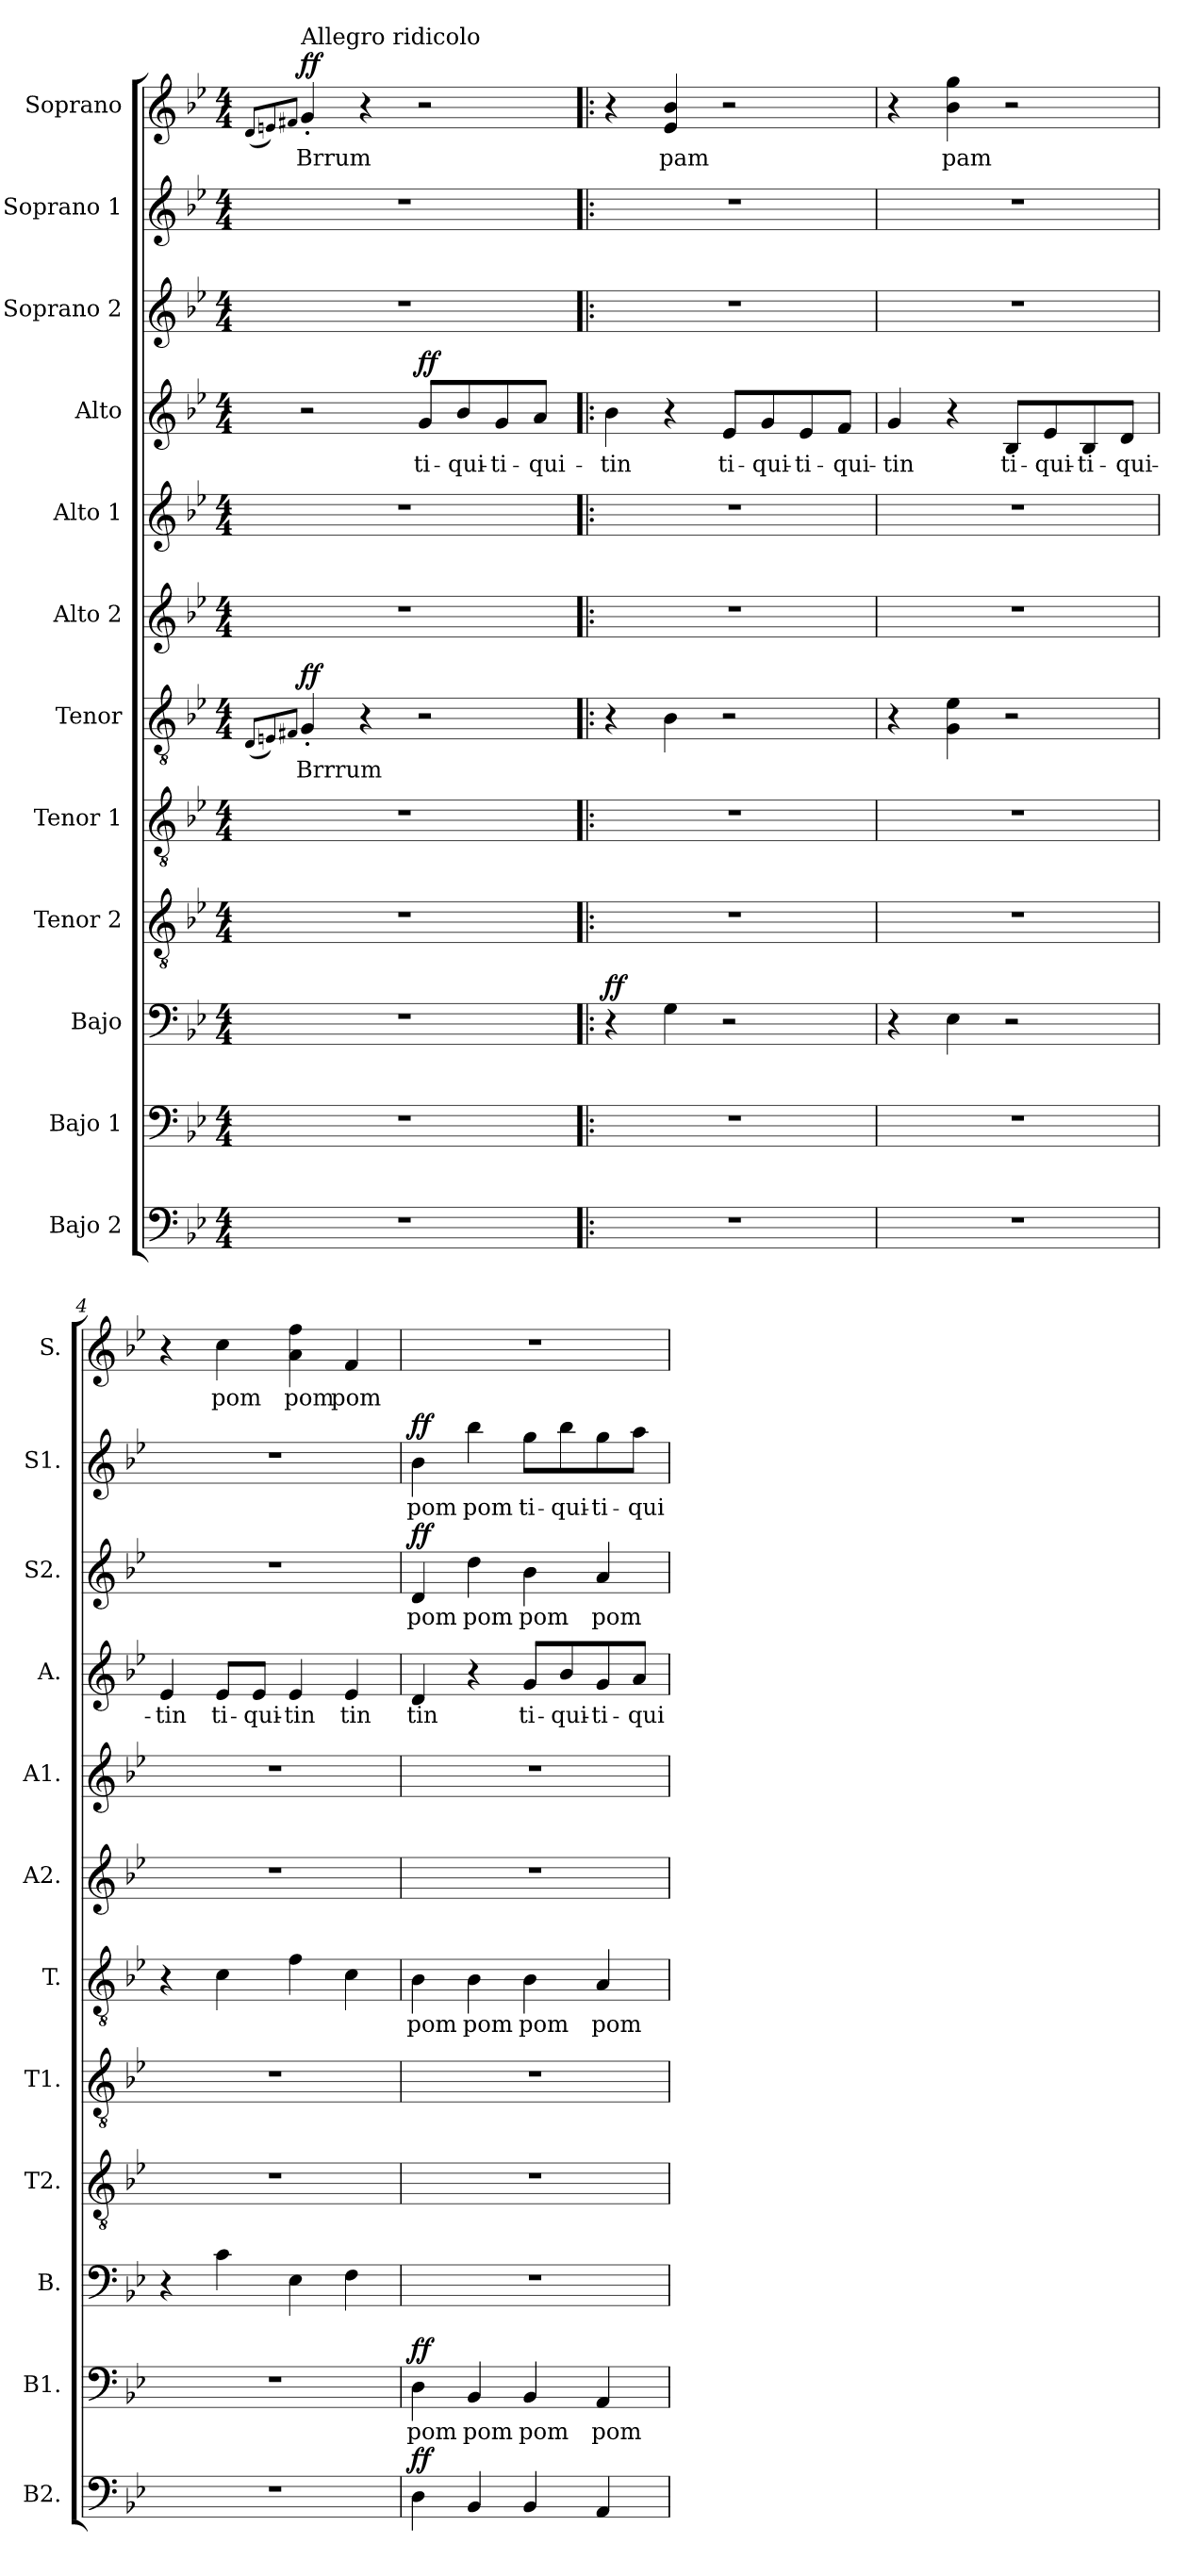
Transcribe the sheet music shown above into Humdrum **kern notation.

**kern	**dynam	**kern	**text	**dynam	**kern	**dynam	**kern	**kern	**kern	**text	**dynam	**kern	**kern	**kern	**text	**dynam	**kern	**text	**dynam	**kern	**text	**dynam	**kern	**text	**dynam
*part12	*part12	*part11	*part11	*part11	*part10	*part10	*part9	*part8	*part7	*part7	*part7	*part6	*part5	*part4	*part4	*part4	*part3	*part3	*part3	*part2	*part2	*part2	*part1	*part1	*part1
*staff12	*staff12	*staff11	*staff11	*staff11	*staff10	*staff10	*staff9	*staff8	*staff7	*staff7	*staff7	*staff6	*staff5	*staff4	*staff4	*staff4	*staff3	*staff3	*staff3	*staff2	*staff2	*staff2	*staff1	*staff1	*staff1
*I"Bajo 2	*	*I"Bajo 1	*	*	*I"Bajo	*	*I"Tenor 2	*I"Tenor 1	*I"Tenor	*	*	*I"Alto 2	*I"Alto 1	*I"Alto	*	*	*I"Soprano 2	*	*	*I"Soprano 1	*	*	*I"Soprano	*	*
*I'B2.	*	*I'B1.	*	*	*I'B.	*	*I'T2.	*I'T1.	*I'T.	*	*	*I'A2.	*I'A1.	*I'A.	*	*	*I'S2.	*	*	*I'S1.	*	*	*I'S.	*	*
*clefF4	*	*clefF4	*	*	*clefF4	*	*clefGv2	*clefGv2	*clefGv2	*	*	*clefG2	*clefG2	*clefG2	*	*	*clefG2	*	*	*clefG2	*	*	*clefG2	*	*
*k[b-e-]	*	*k[b-e-]	*	*	*k[b-e-]	*	*k[b-e-]	*k[b-e-]	*k[b-e-]	*	*	*k[b-e-]	*k[b-e-]	*k[b-e-]	*	*	*k[b-e-]	*	*	*k[b-e-]	*	*	*k[b-e-]	*	*
*M4/4	*	*M4/4	*	*	*M4/4	*	*M4/4	*M4/4	*M4/4	*	*	*M4/4	*M4/4	*M4/4	*	*	*M4/4	*	*	*M4/4	*	*	*M4/4	*	*
*MM240	*	*MM240	*	*	*MM240	*	*MM240	*MM240	*MM240	*	*	*MM240	*MM240	*MM240	*	*	*MM240	*	*	*MM240	*	*	*MM240	*	*
=1	=1	=1	=1	=1	=1	=1	=1	=1	=1	=1	=1	=1	=1	=1	=1	=1	=1	=1	=1	=1	=1	=1	=1	=1	=1
.	.	.	.	.	.	.	.	.	(<8qD/L	.	.	.	.	.	.	.	.	.	.	.	.	.	(<8qd/L	.	.
.	.	.	.	.	.	.	.	.	8qEn/)	.	.	.	.	.	.	.	.	.	.	.	.	.	8qen/)	.	.
.	.	.	.	.	.	.	.	.	8qF#X/J	.	.	.	.	.	.	.	.	.	.	.	.	.	8qf#X/J	.	.
!	!	!	!	!	!	!	!	!	!	!	!	!	!	!	!	!	!	!	!	!	!	!	!LO:TX:a:t=Allegro ridicolo	!	!
!	!	!	!	!	!	!	!	!	!	!LO:LY:b	!LO:DY:a	!	!	!	!	!	!	!	!	!	!	!	!	!LO:LY:b	!LO:DY:a
1r	.	1r	.	.	1r	.	1r	1r	4G'/	Brrrum	ff	1r	1r	2r	.	.	1r	.	.	1r	.	.	4g'/	Brrum	ff
.	.	.	.	.	.	.	.	.	4r	.	.	.	.	.	.	.	.	.	.	.	.	.	4r	.	.
!	!	!	!	!	!	!	!	!	!	!	!	!	!	!	!LO:LY:b	!LO:DY:a	!	!	!	!	!	!	!	!	!
.	.	.	.	.	.	.	.	.	2r	.	.	.	.	8g/L	ti-	ff	.	.	.	.	.	.	2r	.	.
!	!	!	!	!	!	!	!	!	!	!	!	!	!	!	!LO:LY:b	!	!	!	!	!	!	!	!	!	!
.	.	.	.	.	.	.	.	.	.	.	.	.	.	8b-/	-qui-	.	.	.	.	.	.	.	.	.	.
!	!	!	!	!	!	!	!	!	!	!	!	!	!	!	!LO:LY:b	!	!	!	!	!	!	!	!	!	!
.	.	.	.	.	.	.	.	.	.	.	.	.	.	8g/	-ti-	.	.	.	.	.	.	.	.	.	.
!	!	!	!	!	!	!	!	!	!	!	!	!	!	!	!LO:LY:b	!	!	!	!	!	!	!	!	!	!
.	.	.	.	.	.	.	.	.	.	.	.	.	.	8a/J	-qui-	.	.	.	.	.	.	.	.	.	.
=2!|:	=2!|:	=2!|:	=2!|:	=2!|:	=2!|:	=2!|:	=2!|:	=2!|:	=2!|:	=2!|:	=2!|:	=2!|:	=2!|:	=2!|:	=2!|:	=2!|:	=2!|:	=2!|:	=2!|:	=2!|:	=2!|:	=2!|:	=2!|:	=2!|:	=2!|:
!	!	!	!	!	!	!LO:DY:a	!	!	!	!	!	!	!	!	!LO:LY:b	!	!	!	!	!	!	!	!	!	!
1r	.	1r	.	.	4r	ff	1r	1r	4r	.	.	1r	1r	4b-\	-tin	.	1r	.	.	1r	.	.	4r	.	.
!	!	!	!	!	!	!	!	!	!	!	!	!	!	!	!	!	!	!	!	!	!	!	!	!LO:LY:b	!
.	.	.	.	.	4G\	.	.	.	4B-\	.	.	.	.	4r	.	.	.	.	.	.	.	.	4e-/ 4b-/	pam	.
!	!	!	!	!	!	!	!	!	!	!	!	!	!	!	!LO:LY:b	!	!	!	!	!	!	!	!	!	!
.	.	.	.	.	2r	.	.	.	2r	.	.	.	.	8e-/L	ti-	.	.	.	.	.	.	.	2r	.	.
!	!	!	!	!	!	!	!	!	!	!	!	!	!	!	!LO:LY:b	!	!	!	!	!	!	!	!	!	!
.	.	.	.	.	.	.	.	.	.	.	.	.	.	8g/	-qui-	.	.	.	.	.	.	.	.	.	.
!	!	!	!	!	!	!	!	!	!	!	!	!	!	!	!LO:LY:b	!	!	!	!	!	!	!	!	!	!
.	.	.	.	.	.	.	.	.	.	.	.	.	.	8e-/	-ti-	.	.	.	.	.	.	.	.	.	.
!	!	!	!	!	!	!	!	!	!	!	!	!	!	!	!LO:LY:b	!	!	!	!	!	!	!	!	!	!
.	.	.	.	.	.	.	.	.	.	.	.	.	.	8f/J	-qui-	.	.	.	.	.	.	.	.	.	.
=3	=3	=3	=3	=3	=3	=3	=3	=3	=3	=3	=3	=3	=3	=3	=3	=3	=3	=3	=3	=3	=3	=3	=3	=3	=3
!	!	!	!	!	!	!	!	!	!	!	!	!	!	!	!LO:LY:b	!	!	!	!	!	!	!	!	!	!
1r	.	1r	.	.	4r	.	1r	1r	4r	.	.	1r	1r	4g/	-tin	.	1r	.	.	1r	.	.	4r	.	.
!	!	!	!	!	!	!	!	!	!	!	!	!	!	!	!	!	!	!	!	!	!	!	!	!LO:LY:b	!
.	.	.	.	.	4E-\	.	.	.	4G\ 4e-\	.	.	.	.	4r	.	.	.	.	.	.	.	.	4b-\ 4gg\	pam	.
!	!	!	!	!	!	!	!	!	!	!	!	!	!	!	!LO:LY:b	!	!	!	!	!	!	!	!	!	!
.	.	.	.	.	2r	.	.	.	2r	.	.	.	.	8B-/L	ti-	.	.	.	.	.	.	.	2r	.	.
!	!	!	!	!	!	!	!	!	!	!	!	!	!	!	!LO:LY:b	!	!	!	!	!	!	!	!	!	!
.	.	.	.	.	.	.	.	.	.	.	.	.	.	8e-/	-qui-	.	.	.	.	.	.	.	.	.	.
!	!	!	!	!	!	!	!	!	!	!	!	!	!	!	!LO:LY:b	!	!	!	!	!	!	!	!	!	!
.	.	.	.	.	.	.	.	.	.	.	.	.	.	8B-/	-ti-	.	.	.	.	.	.	.	.	.	.
!	!	!	!	!	!	!	!	!	!	!	!	!	!	!	!LO:LY:b	!	!	!	!	!	!	!	!	!	!
.	.	.	.	.	.	.	.	.	.	.	.	.	.	8d/J	-qui-	.	.	.	.	.	.	.	.	.	.
=4	=4	=4	=4	=4	=4	=4	=4	=4	=4	=4	=4	=4	=4	=4	=4	=4	=4	=4	=4	=4	=4	=4	=4	=4	=4
!	!	!	!	!	!	!	!	!	!	!	!	!	!	!	!LO:LY:b	!	!	!	!	!	!	!	!	!	!
1r	.	1r	.	.	4r	.	1r	1r	4r	.	.	1r	1r	4e-/	-tin	.	1r	.	.	1r	.	.	4r	.	.
!	!	!	!	!	!	!	!	!	!	!	!	!	!	!	!LO:LY:b	!	!	!	!	!	!	!	!	!LO:LY:b	!
.	.	.	.	.	4c\	.	.	.	4c\	.	.	.	.	8e-/L	ti-	.	.	.	.	.	.	.	4cc\	pom	.
!	!	!	!	!	!	!	!	!	!	!	!	!	!	!	!LO:LY:b	!	!	!	!	!	!	!	!	!	!
.	.	.	.	.	.	.	.	.	.	.	.	.	.	8e-/J	-qui-	.	.	.	.	.	.	.	.	.	.
!	!	!	!	!	!	!	!	!	!	!	!	!	!	!	!LO:LY:b	!	!	!	!	!	!	!	!	!LO:LY:b	!
.	.	.	.	.	4E-\	.	.	.	4f\	.	.	.	.	4e-/	-tin	.	.	.	.	.	.	.	4a\ 4ff\	pom	.
!	!	!	!	!	!	!	!	!	!	!	!	!	!	!	!LO:LY:b	!	!	!	!	!	!	!	!	!LO:LY:b	!
.	.	.	.	.	4F\	.	.	.	4c\	.	.	.	.	4e-/	tin	.	.	.	.	.	.	.	4f/	pom	.
!!LO:LB:g=z
=5	=5	=5	=5	=5	=5	=5	=5	=5	=5	=5	=5	=5	=5	=5	=5	=5	=5	=5	=5	=5	=5	=5	=5	=5	=5
!	!LO:DY:a	!	!LO:LY:b	!LO:DY:a	!	!	!	!	!	!LO:LY:b	!	!	!	!	!LO:LY:b	!	!	!LO:LY:b	!LO:DY:a	!	!LO:LY:b	!LO:DY:a	!	!	!
4D\	ff	4D\	pom	ff	1r	.	1r	1r	4B-\	pom	.	1r	1r	4d/	tin	.	4d/	pom	ff	4b-\	pom	ff	1r	.	.
!	!	!	!LO:LY:b	!	!	!	!	!	!	!LO:LY:b	!	!	!	!	!	!	!	!LO:LY:b	!	!	!LO:LY:b	!	!	!	!
4BB-/	.	4BB-/	pom	.	.	.	.	.	4B-\	pom	.	.	.	4r	.	.	4dd\	pom	.	4bb-\	pom	.	.	.	.
!	!	!	!LO:LY:b	!	!	!	!	!	!	!LO:LY:b	!	!	!	!	!LO:LY:b	!	!	!LO:LY:b	!	!	!LO:LY:b	!	!	!	!
4BB-/	.	4BB-/	pom	.	.	.	.	.	4B-\	pom	.	.	.	8g/L	ti-	.	4b-\	pom	.	8gg\L	ti-	.	.	.	.
!	!	!	!	!	!	!	!	!	!	!	!	!	!	!	!LO:LY:b	!	!	!	!	!	!LO:LY:b	!	!	!	!
.	.	.	.	.	.	.	.	.	.	.	.	.	.	8b-/	-qui-	.	.	.	.	8bb-\	-qui-	.	.	.	.
!	!	!	!LO:LY:b	!	!	!	!	!	!	!LO:LY:b	!	!	!	!	!LO:LY:b	!	!	!LO:LY:b	!	!	!LO:LY:b	!	!	!	!
4AA/	.	4AA/	pom	.	.	.	.	.	4A/	pom	.	.	.	8g/	-ti-	.	4a/	pom	.	8gg\	-ti-	.	.	.	.
!	!	!	!	!	!	!	!	!	!	!	!	!	!	!	!LO:LY:b	!	!	!	!	!	!LO:LY:b	!	!	!	!
.	.	.	.	.	.	.	.	.	.	.	.	.	.	8a/J	-qui-	.	.	.	.	8aa\J	-qui-	.	.	.	.
=	=	=	=	=	=	=	=	=	=	=	=	=	=	=	=	=	=	=	=	=	=	=	=	=	=
*-	*-	*-	*-	*-	*-	*-	*-	*-	*-	*-	*-	*-	*-	*-	*-	*-	*-	*-	*-	*-	*-	*-	*-	*-	*-
